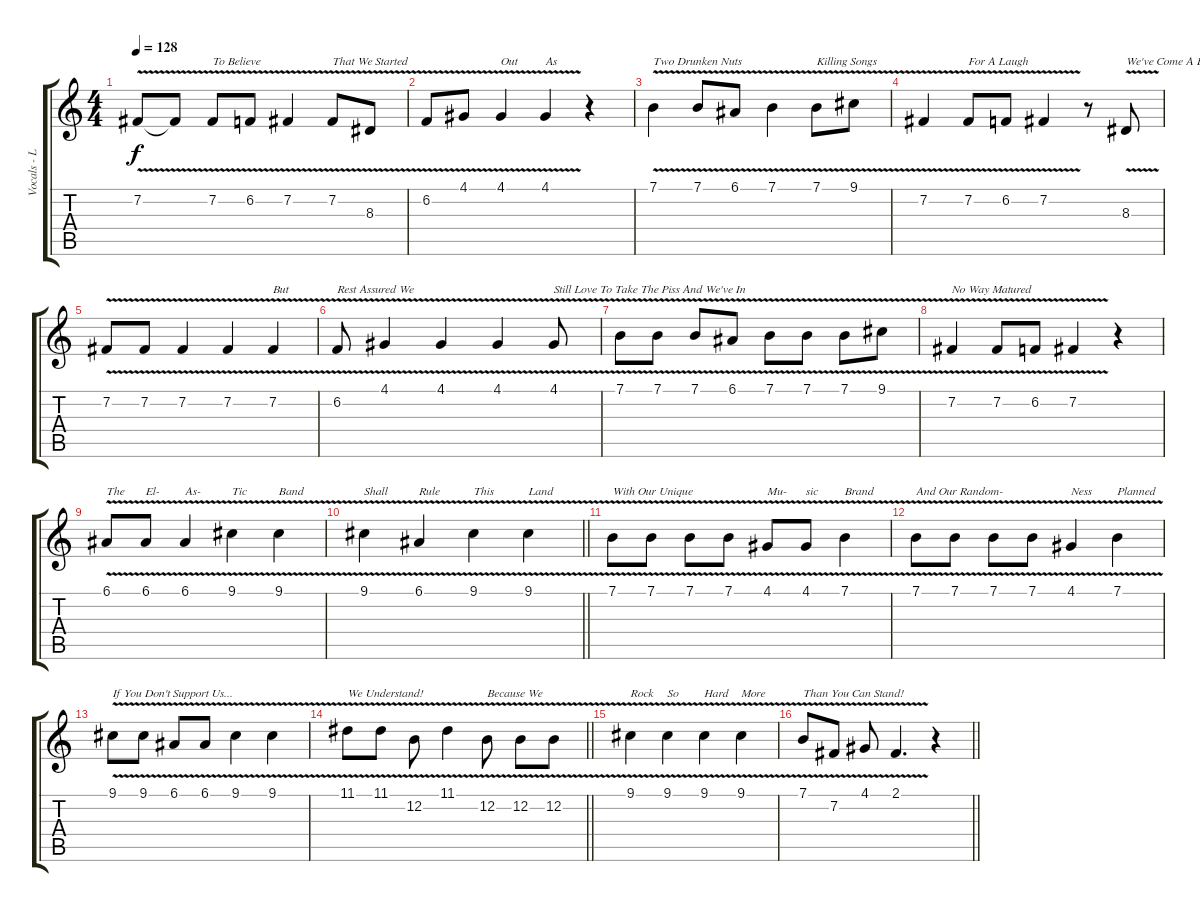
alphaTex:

\track ("Vocals - Laura" "Vocals - L") {instrument acousticgrandpiano}
\staff {score tabs}
\tuning (E4 B3 G3 D3 A2 E2) {hide}
\ts (4 4)
\tempo 128
\clef g2
\ks c
7.2{v}.8{dy f} 7.2{v t}.8 7.2{v}.8{txt "To Believe"} 6.2{v}.8 7.2{v}.4 7.2{v}.8{txt "That We Started"} 8.3{v}.8 |
6.2{v}.8 4.1{v}.8 4.1{v}.4{txt "Out"} 4.1{v}.4{txt "As"} r.4 |
7.1{v}.4{txt "Two Drunken Nuts"} 7.1{v}.8 6.1{v}.8 7.1{v}.4 7.1{v}.8{txt "Killing Songs"} 9.1{v}.8 |
7.2{v}.4 7.2{v}.8{txt "For A Laugh"} 6.2{v}.8 7.2{v}.4 r.8 8.3{v}.8{txt "We've Come A Long Way"} |
7.2{v}.8 7.2{v}.8 7.2{v}.4 7.2{v}.4 7.2{v}.4{txt "But"} |
6.2{v}.8{txt "Rest Assured We"} 4.1{v}.4 4.1{v}.4 4.1{v}.4 4.1{v}.8{txt "Still Love To Take The Piss And We've In"} |
7.1{v}.8 7.1{v}.8 7.1{v}.8 6.1{v}.8 7.1{v}.8 7.1{v}.8 7.1{v}.8 9.1{v}.8 |
7.2{v}.4{txt "No Way Matured"} 7.2{v}.8 6.2{v}.8 7.2{v}.4 r.4 |
6.1{v}.8{txt "The"} 6.1{v}.8{txt "El-"} 6.1{v}.4{txt "As-"} 9.1{v}.4{txt "Tic"} 9.1{v}.4{txt "Band"} |
\barLineRight lightlight
9.1{v}.4{txt "Shall"} 6.1{v}.4{txt "Rule"} 9.1{v}.4{txt "This"} 9.1{v}.4{txt "Land"} |
7.1{v}.8{txt "With Our Unique"} 7.1{v}.8 7.1{v}.8 7.1{v}.8 4.1{v}.8{txt "Mu-"} 4.1{v}.8{txt "sic"} 7.1{v}.4{txt "Brand"} |
7.1{v}.8{txt "And Our Random-"} 7.1{v}.8 7.1{v}.8 7.1{v}.8 4.1{v}.4{txt "Ness"} 7.1{v}.4{txt "Planned"} |
9.1{v}.8{txt "If You Don't Support Us..."} 9.1{v}.8 6.1{v}.8 6.1{v}.8 9.1{v}.4 9.1{v}.4 |
\barLineRight lightlight
11.1{v}.8{txt "We Understand!"} 11.1{v}.8 12.2{v}.8 11.1{v}.4 12.2{v}.8{txt "Because We"} 12.2{v}.8 12.2{v}.8 |
9.1{v}.4{txt "Rock"} 9.1{v}.4{txt "So"} 9.1{v}.4{txt "Hard"} 9.1{v}.4{txt "More"} |
\barLineRight lightlight
7.1{v}.8{txt "Than You Can Stand!"} 7.2{v}.8 4.1{v}.8 2.1{v}.4{d} r.4
